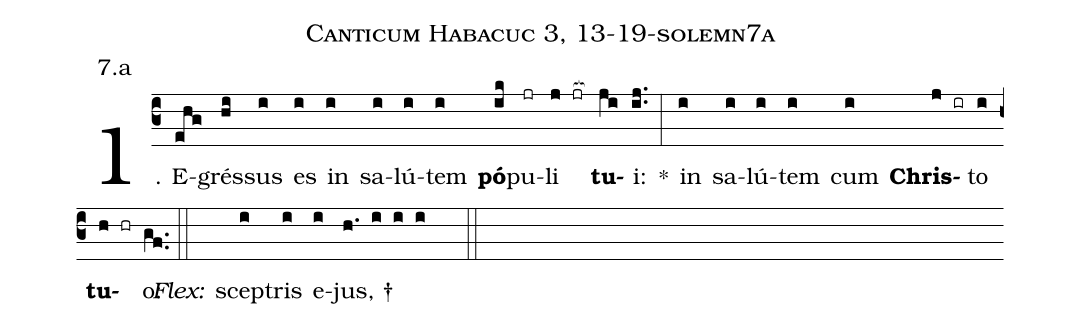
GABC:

name: Canticum Habacuc 3, 13-19-solemn7a;
annotation: 7.a;
%%
(c3)1. E(ehg)grés(hi)sus(i) es(i) in(i) sa(i)lú(i)tem(i) <b>pó</b>(ik)pu(jr)li(j jr[ocb:1{]) <b>tu</b>(ji[ocb:0}])i:(ij..) *(:) in(i) sa(i)lú(i)tem(i) cum(i) <b>Chris</b>(j ir)to(i) <b>tu</b>(h hr)o:(gf..) (::)
<i>Flex:</i>()  scep(i)tris(i) e(i)jus, †(h. i i i  ::)
